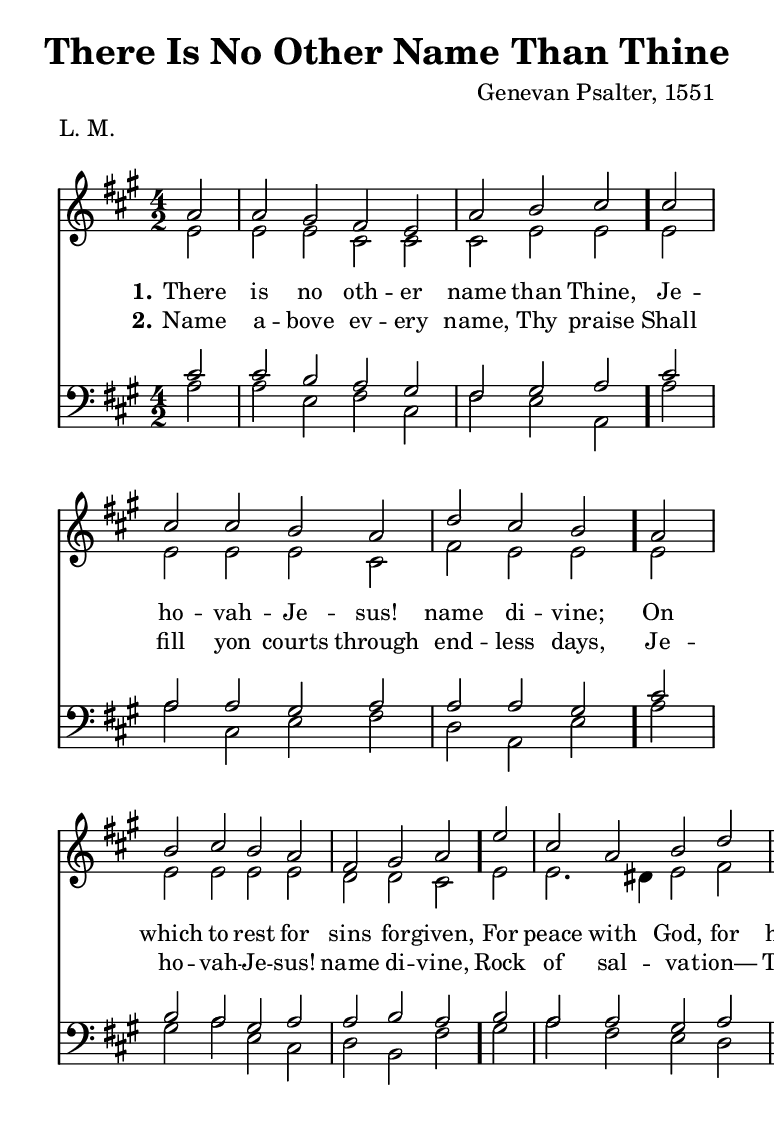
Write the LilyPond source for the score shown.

\include "common/global.ily"
\paper {
  \include "common/paper.ily"
  %ragged-bottom = ##t
  ragged-last-bottom = ##t
  %systems-per-page = ##f
  %page-count = ##f
  system-count = 3
}

\header{
  hymnnumber = "135"
  title = "There Is No Other Name Than Thine"
  tunename = "Old Hundred"
  meter = "L. M."
  %poet = ""
  composer = "Genevan Psalter, 1551"
  %copyright = ""
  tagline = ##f
}

% for fermata in MIDI
ta = { \tempo 2=80 }
tb = { \tempo 2=40 }

patternAA = { c2 }
patternAB = { c2 | c2. c4 c2 c2 | c2. c4 c2 }

global = {
  \include "common/overrides.ily"
  \override Staff.TimeSignature.style = #'()
  \time 4/2
  \override Score.MetronomeMark.transparent = ##t % hide all fermata changes too
  \ta
  \key a \major
  \partial 2
  \autoBeamOff
}

notesSoprano = {
\global
\relative c'' {

  \changePitch \patternAA { a | a gis fis e | a b cis }
  \changePitch \patternAA { cis | cis cis b a | d cis b }
  \changePitch \patternAA { a | b cis b a | fis gis a }
  \changePitch \patternAA { e' | cis a b d | cis b a }

  \bar "|."

}
}

notesAlto = {
\global
\relative e' {

  \changePitch \patternAA { e | e e cis cis | cis e e }
  \changePitch \patternAA { e | e e e cis | fis e e }
  \changePitch \patternAA { e | e e e e | d d cis }
  \changePitch \patternAB { e | e dis e fis | e d cis }

}
}

notesTenor = {
\global
\relative a {

  \changePitch \patternAA { cis | cis b a gis | fis gis a }
  \changePitch \patternAA { cis | a a gis a | a a gis }
  \changePitch \patternAA { cis | b a gis a | a b a }
  \changePitch \patternAA { b | a a gis a | a gis a }

}
}

notesBass = {
\global
\relative f {

  \changePitch \patternAA { a | a e fis cis | fis e a, }
  \changePitch \patternAA { a' | a cis, e fis | d a e' }
  \changePitch \patternAA { a | gis a e cis | d b fis' }
  \changePitch \patternAA { gis | a fis e d | e e a, }

}
}

wordsA = \lyricmode {
\set stanza = "1."

There is no oth -- er name than Thine, \bar "."
Je -- ho -- vah -- Je -- sus! name di -- vine; \bar "."
On which to rest for sins for -- given, \bar "."
For peace with God, for hope of heaven. \bar "."

}

wordsB = \lyricmode {
\set stanza = "2."

Name a -- bove ev -- ery name, Thy praise
Shall fill yon courts through end -- less days,
Je -- ho -- vah -- Je -- sus! name di -- vine,
Rock of sal -- va -- tion— Thou art mine.

}

\score {
  \context ChoirStaff <<
    \context Staff = upper <<
      \set ChoirStaff.systemStartDelimiter = #'SystemStartBar
      \context Voice  = sopranos { \voiceOne << \notesSoprano >> }
      \context Voice  = altos { \voiceTwo << \notesAlto >> }
      \context Lyrics = one   \lyricsto sopranos \wordsA
      \context Lyrics = two   \lyricsto sopranos \wordsB
    >>
    \context Staff = men <<
      \clef bass
      \context Voice  = tenors { \voiceOne << \notesTenor >> }
      \context Voice  = basses { \voiceTwo << \notesBass >> }
    >>
  >>
  \layout {
    \include "common/layout.ily"
  }
  \midi{
    \include "common/midi.ily"
  }
}

\version "2.18.0"  % necessary for upgrading to future LilyPond versions.

% vi:set et ts=2 sw=2 ai nocindent syntax=lilypond:
